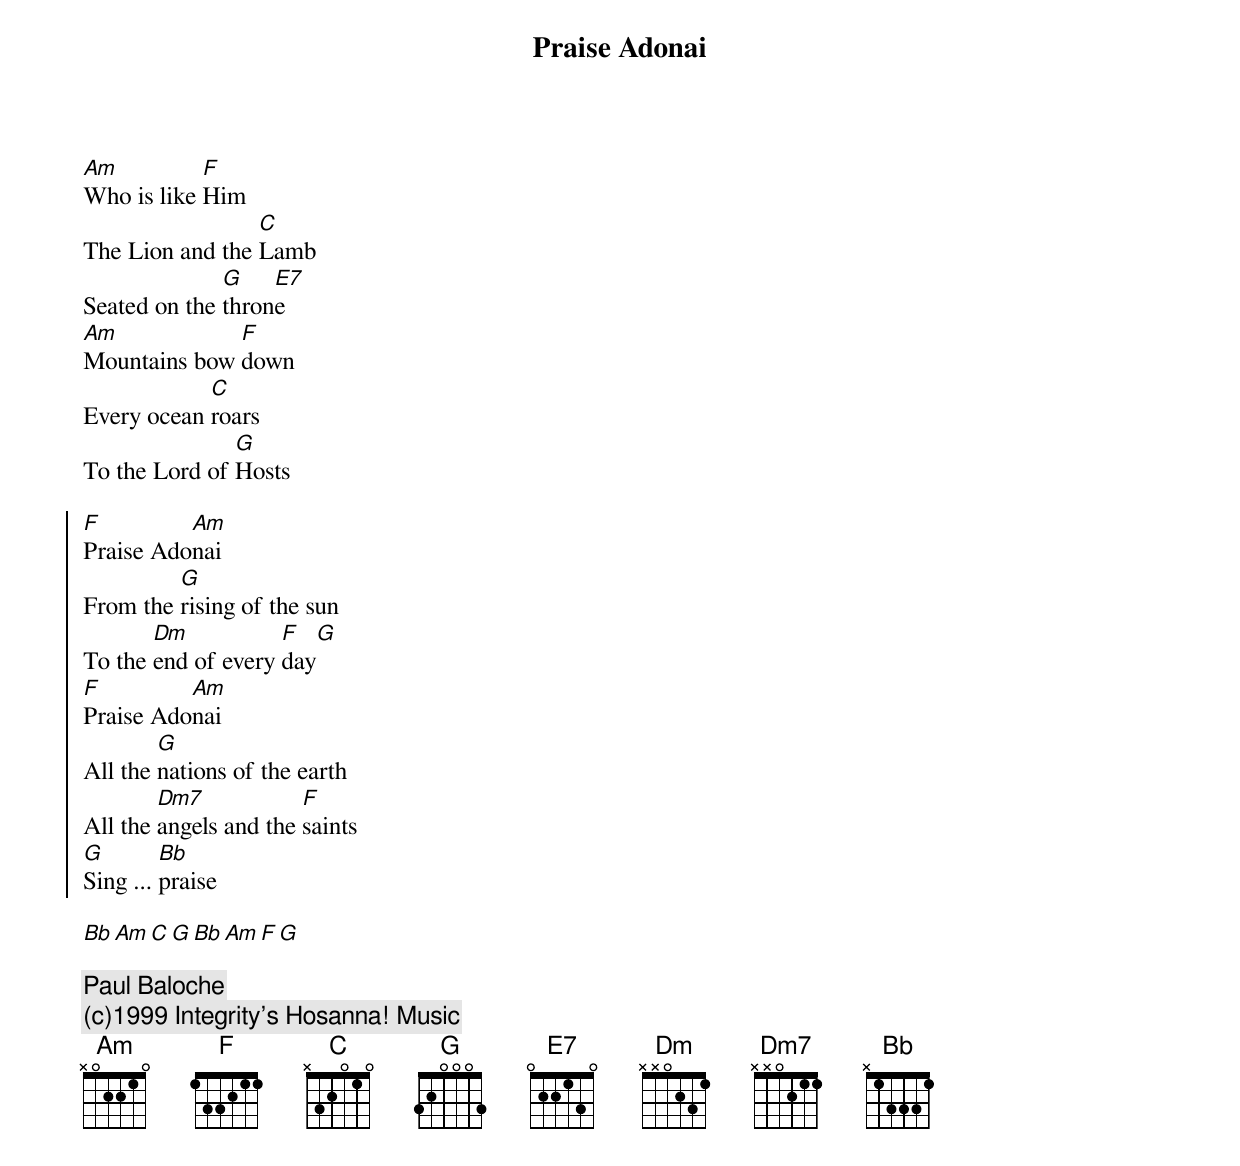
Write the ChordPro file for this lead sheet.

{t:Praise Adonai}
[Am]Who is like [F]Him
The Lion and the [C]Lamb
Seated on the [G]thron[E7]e
[Am]Mountains bow [F]down
Every ocean [C]roars
To the Lord of [G]Hosts

{soc}
[F]Praise Ado[Am]nai
From the [G]rising of the sun
To the [Dm]end of every [F]day[G]
[F]Praise Ado[Am]nai
All the [G]nations of the earth
All the [Dm7]angels and the [F]saints
[G]Sing ... [Bb]praise
{eoc}

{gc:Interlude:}
[Bb][Am][C][G][Bb][Am][F][G]

{c:Paul Baloche}
{c:(c)1999 Integrity's Hosanna! Music}
